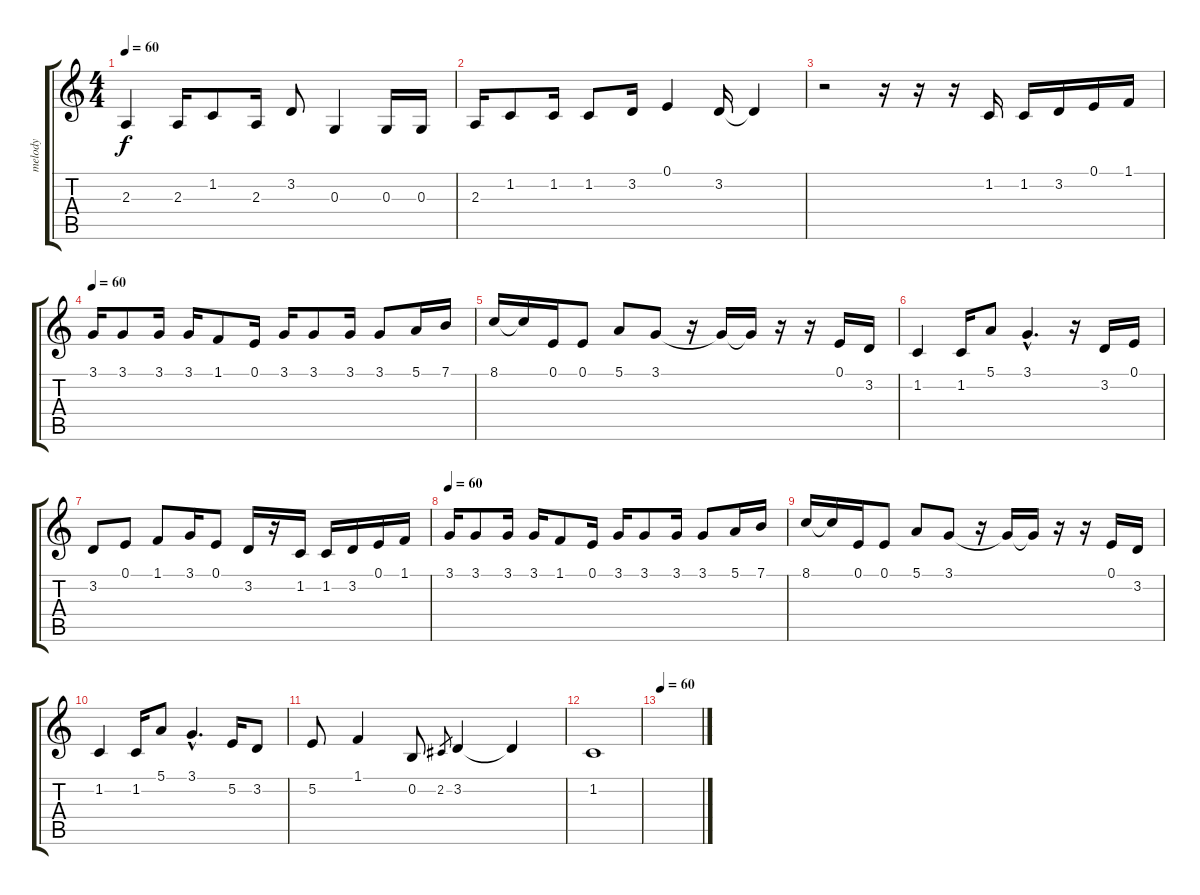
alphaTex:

\track ("melody" "melody") {instrument lead1square}
\staff {score tabs}
\tuning (E4 B3 G3 D3 A2 E2) {hide}
\ts (4 4)
\tempo 60
\clef g2
\ks c
2.3.4{dy f} 2.3.16 1.2.8 2.3.16 3.2.8 0.3.4 0.3.16 0.3.16 |
2.3.16 1.2.8 1.2.16 1.2.8 3.2.16 0.1.4 3.2.16 3.2{t}.4 |
r.2 r.16 r.16 r.16 1.2.16 1.2.16 3.2.16 0.1.16 1.1.16 |
\tempo 60
3.1.16 3.1.8 3.1.16 3.1.16 1.1.8 0.1.16 3.1.16 3.1.8 3.1.16 3.1.8 5.1.16 7.1.16 |
8.1.16 8.1{t}.16 0.1.16 0.1.8 5.1.8 3.1.8 r.16 3.1{t}.16 3.1{t}.16 r.16 r.16 0.1.16 3.2.16 |
1.2.4 1.2.16 5.1.8 3.1{hac}.4{d} r.16 3.2.16 0.1.16 |
3.2.8 0.1.8 1.1.8 3.1.16 0.1.8 3.2.16 r.16 1.2.16 1.2.16 3.2.16 0.1.16 1.1.16 |
\tempo 60
3.1.16 3.1.8 3.1.16 3.1.16 1.1.8 0.1.16 3.1.16 3.1.8 3.1.16 3.1.8 5.1.16 7.1.16 |
8.1.16 8.1{t}.16 0.1.16 0.1.8 5.1.8 3.1.8 r.16 3.1{t}.16 3.1{t}.16 r.16 r.16 0.1.16 3.2.16 |
1.2.4 1.2.16 5.1.8 3.1{hac}.4{d} 5.2.16 3.2.8 |
5.2.8 1.1.4 0.2.8 2.2.8{gr} 3.2.4 3.2{t}.4 |
1.2.1 |
\tempo 60
